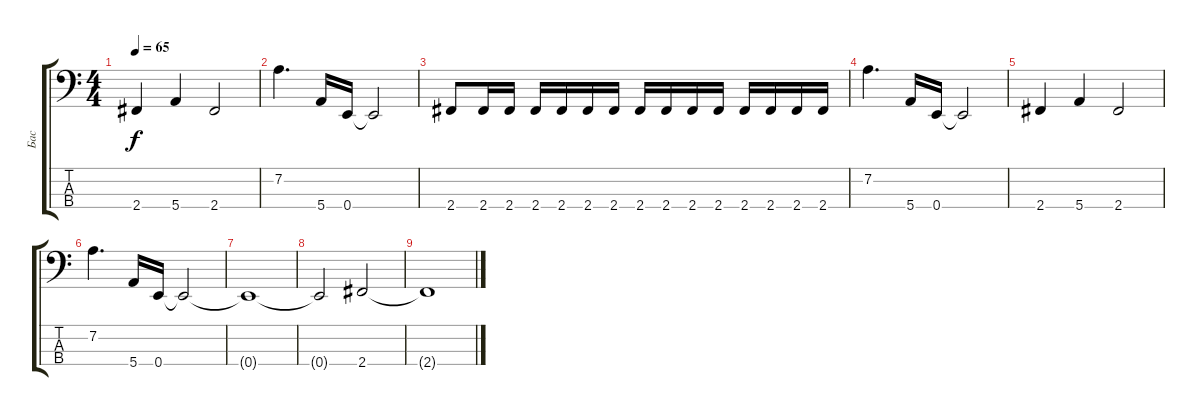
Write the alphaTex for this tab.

\track ("Бас" "Бас") {instrument electricbassfinger}
\staff {score tabs}
\tuning (G2 D2 A1 E1) {hide}
\ts (4 4)
\tempo 65
\clef f4
\ks c
2.4.4{dy f} 5.4.4 2.4.2 |
7.2.4{d} 5.4.16 0.4.16 0.4{t}.2 |
2.4.8 2.4.16 2.4.16 2.4.16 2.4.16 2.4.16 2.4.16 2.4.16 2.4.16 2.4.16 2.4.16 2.4.16 2.4.16 2.4.16 2.4.16 |
7.2.4{d} 5.4.16 0.4.16 0.4{t}.2 |
2.4.4 5.4.4 2.4.2 |
7.2.4{d} 5.4.16 0.4.16 0.4{t}.2 |
0.4{t}.1 |
0.4{t}.2 2.4.2 |
2.4{t}.1
